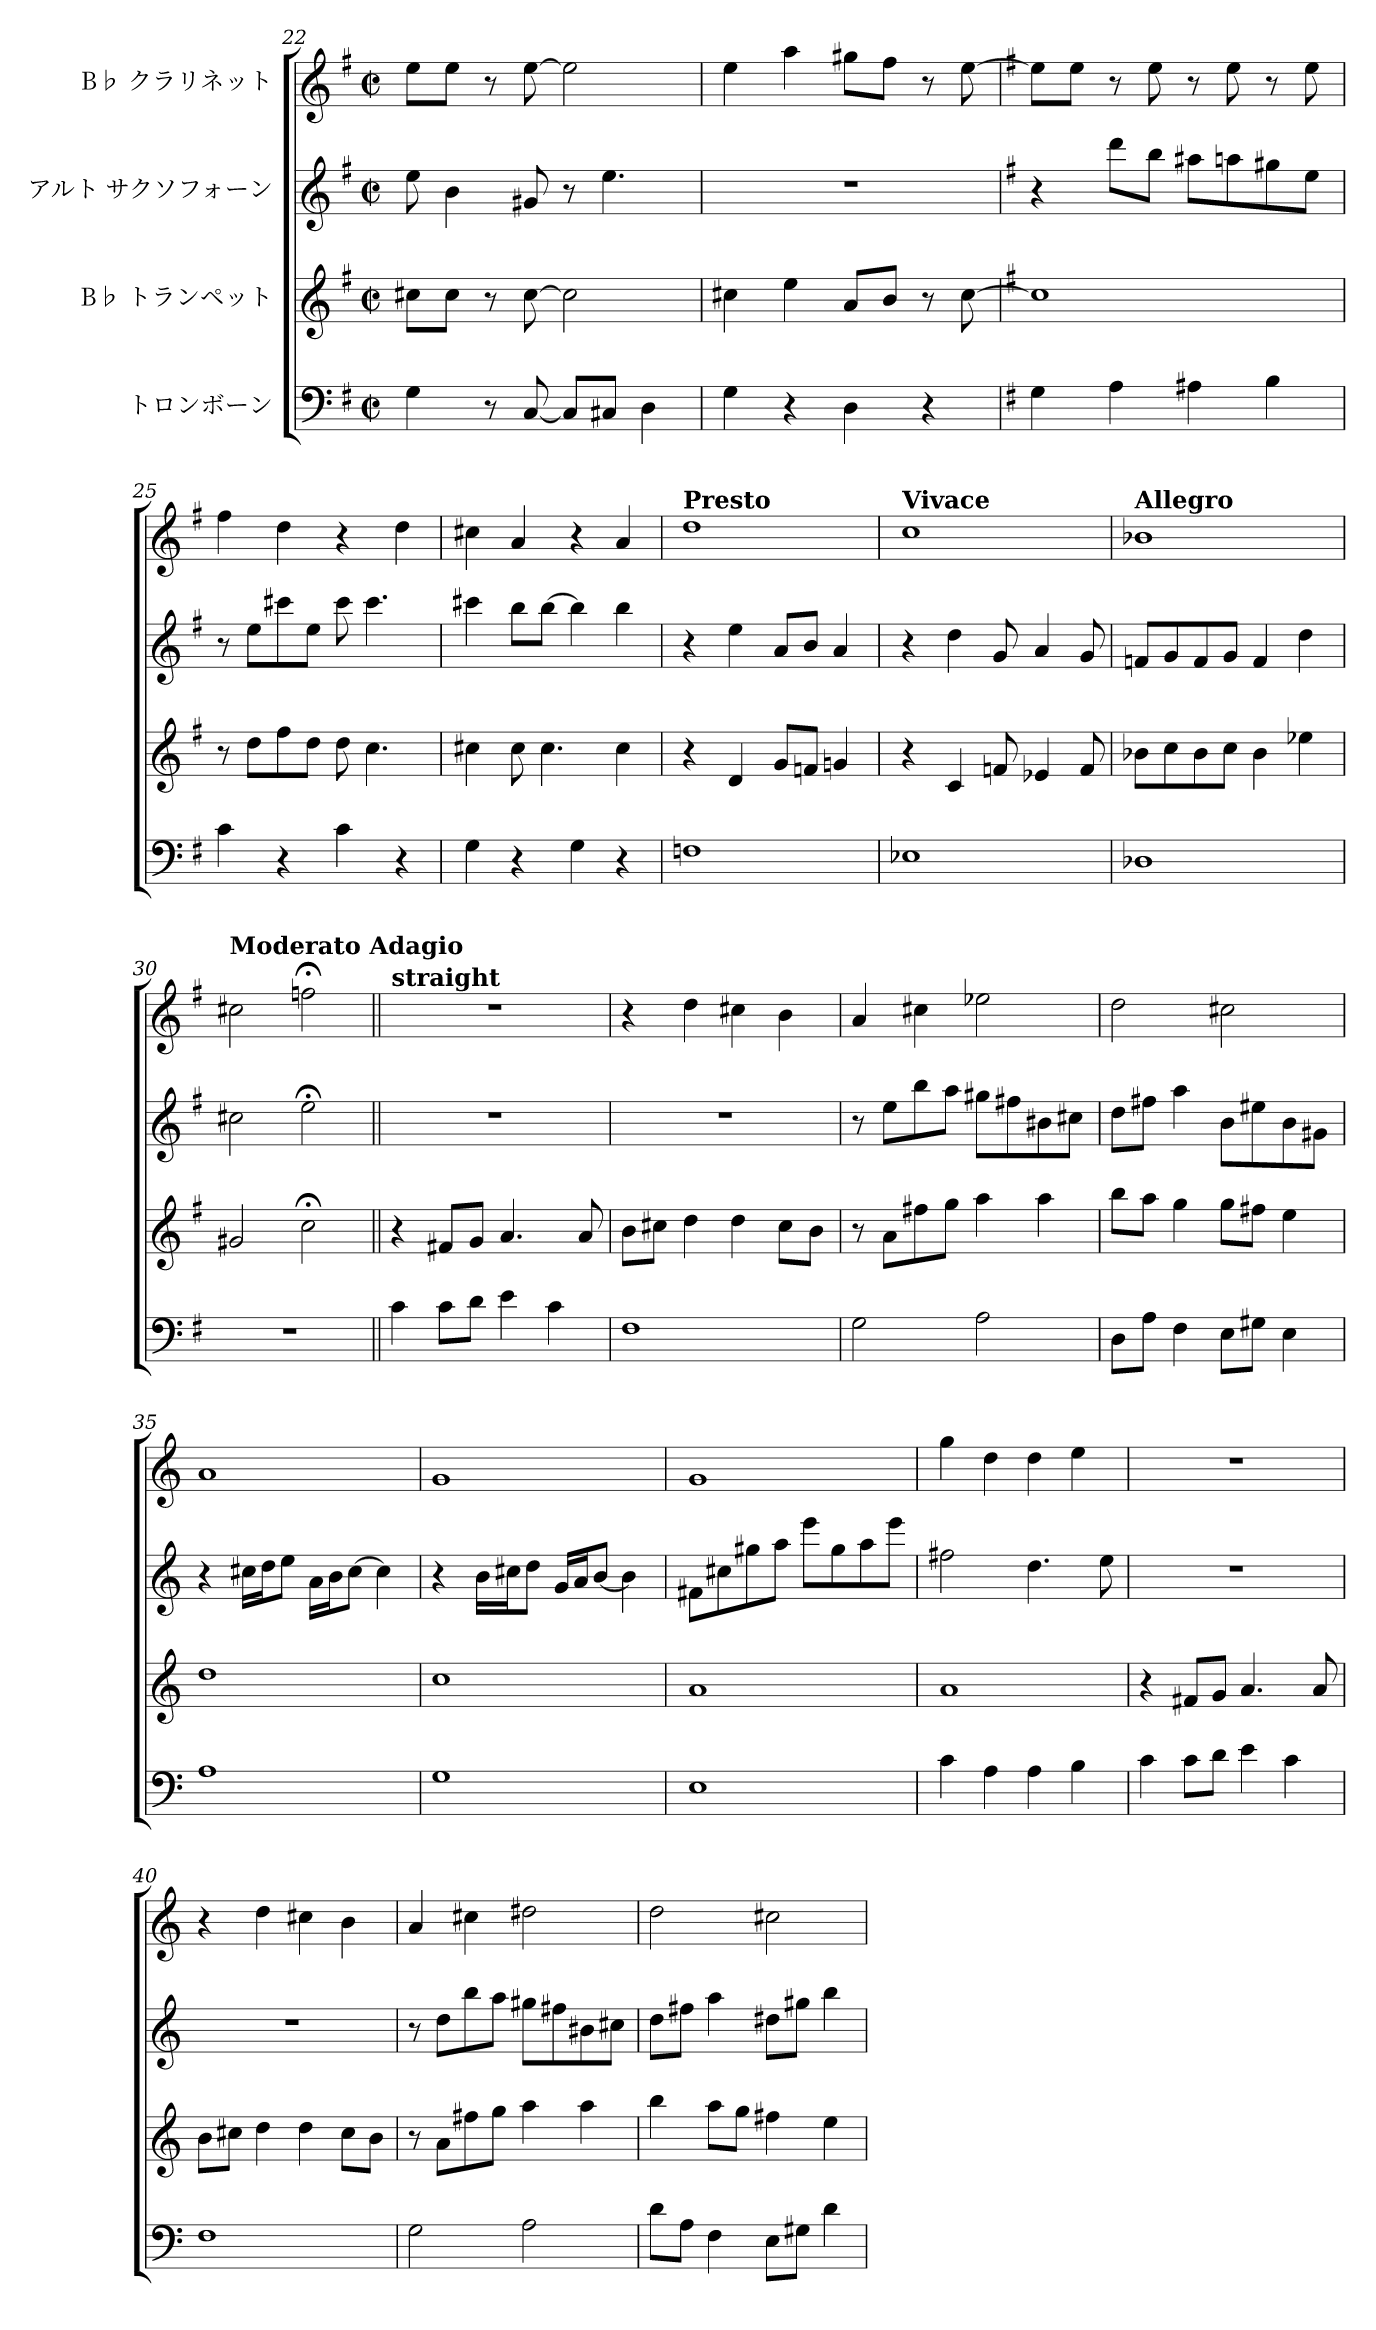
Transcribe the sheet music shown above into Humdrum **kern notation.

**kern	**kern	**kern	**kern
*part4	*part3	*part2	*part1
*staff4	*staff3	*staff2	*staff1
*I"トロンボーン	*I"B♭ トランペット	*I"アルト サクソフォーン	*I"B♭ クラリネット
*clefF4	*clefG2	*clefG2	*clefG2
*	*ITrd1c2	*ITrd5c9	*ITrd1c2
*k[f#]	*k[b-]	*k[b-e-]	*k[b-]
*M2/2	*M2/2	*M2/2	*M2/2
*met(c|)	*met(c|)	*met(c|)	*met(c|)
=22	=22	=22	=22
4G\	8bn\L	8g\	8dd\L
.	8b\J	4d\	8dd\J
8r	8r	.	8r
[8C/	[8b\	8Bn/	[8dd\
8C/L]	2b\]	8r	2dd\]
8C#X/J	.	4.g\	.
4D\	.	.	.
=23	=23	=23	=23
4G\	4bn\	1r	4dd\
4r	4dd\	.	4gg\
4D\	8g/L	.	8ff#X\L
.	8a/J	.	8ee\J
4r	8r	.	8r
.	[8b\	.	[8dd\
!!LO:LB:g=z
=24	=24	=24	=24
*k[f#]	*k[b-]	*k[b-e-]	*k[b-]
4G\	1b]	4r	8dd\L]
.	.	.	8dd\J
4A\	.	8ff\L	8r
.	.	8dd\J	8dd\
4A#X\	.	8cc#X\L	8r
.	.	8ccn\	8dd\
4B\	.	8bn\	8r
.	.	8g\J	8dd\
=25	=25	=25	=25
4c\	8r	8r	4ee\
.	8cc\L	8g\L	.
4r	8ee\	8een\	4cc\
.	8cc\J	8g\J	.
4c\	8cc\	8ee\	4r
.	4.b-\	4.ee\	.
4r	.	.	4cc\
=26	=26	=26	=26
4G\	4bn\	4een\	4bn\
4r	8b\	8dd\L	4g/
.	4.b\	[8dd\J	.
4G\	.	4dd\]	4r
4r	4b\	4dd\	4g/
=27	=27	=27	=27
!	!	!	!LO:TX:a:B:t=Presto
1Fn	4r	4r	1cc
.	4c/	4g\	.
.	8f/L	8c/L	.
.	8e-X/J	8d/J	.
.	4fn/	4c/	.
!!LO:LB:g=z
=28	=28	=28	=28
!	!	!	!LO:TX:a:B:t=Vivace
1E-X	4r	4r	1b-
.	4B-/	4f\	.
.	8e-X/	8B-/	.
.	4d-X/	4c/	.
.	8e-/	8B-/	.
=29	=29	=29	=29
!	!	!	!LO:TX:a:B:t=Allegro
1D-X	8a-X\L	8A-X/L	1a-X
.	8b-\	8B-/	.
.	8a-\	8A-/	.
.	8b-\J	8B-/J	.
.	4a-\	4A-/	.
.	4dd-X\	4f\	.
=30	=30	=30	=30
!	!	!	!LO:TX:a:B:t=Moderato Adagio
1r	2f#X/	2en\	2bn\
.	2b-;<\	2g;<\	2ee-X;<\
=31||	=31||	=31||	=31||
*k[]	*k[b-e-]	*k[b-e-a-]	*k[b-e-]
!	!	!	!LO:TX:B:t=straight
4c\	4r	1r	1r
8c\L	8en/L	.	.
8d\J	8f/J	.	.
4e\	4.g/	.	.
4c\	.	.	.
.	8g/	.	.
=32	=32	=32	=32
1F	8a\L	1r	4r
.	8bn\J	.	.
.	4cc\	.	4cc\
.	4cc\	.	4bn\
.	8b\L	.	4a\
.	8a\J	.	.
!!LO:PB:g=z
=33	=33	=33	=33
2G\	8r	8r	4g/
.	8g\L	8g\L	.
.	8een\	8dd\	4bn\
.	8ff\J	8cc\J	.
2A\	4gg\	8bn\L	2dd-X\
.	.	8an\	.
.	4gg\	8d#X\	.
.	.	8en\J	.
=34	=34	=34	=34
8D\L	8aa\L	8f\L	2cc\
8A\J	8gg\J	8an\J	.
4F\	4ff\	4cc\	.
8E\L	8ff\L	8d\L	2bn\
8G#X\J	8een\J	8g#X\	.
4E\	4dd\	8d\	.
.	.	8Bn\J	.
=35	=35	=35	=35
1A	1cc	4r	1g
.	.	16en\LL	.
.	.	16f\J	.
.	.	8g\J	.
.	.	16c\LL	.
.	.	16d\J	.
.	.	[8e\J	.
.	.	4e\]	.
=36	=36	=36	=36
1G	1b-	4r	1f
.	.	16d\LL	.
.	.	16en\J	.
.	.	8f\J	.
.	.	16B-/LL	.
.	.	16c/J	.
.	.	[8d/J	.
.	.	4d\]	.
!!LO:LB:g=z
=37	=37	=37	=37
1E	1g	8An\L	1f
.	.	8en\	.
.	.	8bn\	.
.	.	8cc\J	.
.	.	8gg\L	.
.	.	8b\	.
.	.	8cc\	.
.	.	8gg\J	.
=38	=38	=38	=38
4c\	1g	2an\	4ff\
4A\	.	.	4cc\
4A\	.	4.f\	4cc\
4B\	.	.	4dd\
.	.	8g\	.
=39	=39	=39	=39
4c\	4r	1r	1r
8c\L	8en/L	.	.
8d\J	8f/J	.	.
4e\	4.g/	.	.
4c\	.	.	.
.	8g/	.	.
=40	=40	=40	=40
1F	8a\L	1r	4r
.	8bn\J	.	.
.	4cc\	.	4cc\
.	4cc\	.	4bn\
.	8b\L	.	4a\
.	8a\J	.	.
!!LO:LB:g=z
=41	=41	=41	=41
2G\	8r	8r	4g/
.	8g\L	8f\L	.
.	8een\	8dd\	4bn\
.	8ff\J	8cc\J	.
2A\	4gg\	8bn\L	2cc#X\
.	.	8an\	.
.	4gg\	8d#X\	.
.	.	8en\J	.
=42	=42	=42	=42
8d\L	4aa\	8f\L	2cc\
8A\J	.	8an\J	.
4F\	8gg\L	4cc\	.
.	8ff\J	.	.
8E\L	4een\	8f#X\L	2bn\
8G#X\J	.	8bn\J	.
4d\	4dd\	4dd\	.
=	=	=	=
*-	*-	*-	*-
